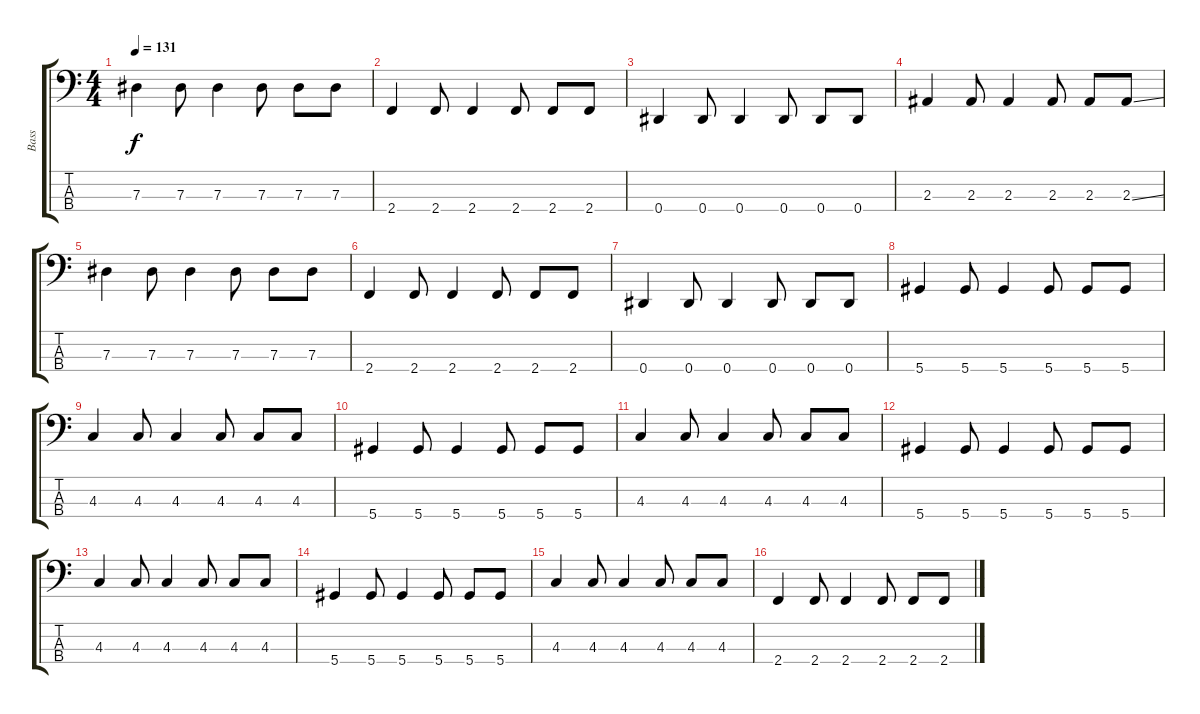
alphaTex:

\track ("Bass" "Bass") {instrument electricbasspick}
\staff {score tabs}
\tuning (Gb2 Db2 Ab1 Eb1) {hide}
\ts (4 4)
\tempo 131
\clef f4
\ks c
7.3.4{dy f} 7.3.8 7.3.4 7.3.8 7.3.8 7.3.8 |
2.4.4 2.4.8 2.4.4 2.4.8 2.4.8 2.4.8 |
0.4.4 0.4.8 0.4.4 0.4.8 0.4.8 0.4.8 |
2.3.4 2.3.8 2.3.4 2.3.8 2.3.8 2.3{ss}.8 |
7.3.4 7.3.8 7.3.4 7.3.8 7.3.8 7.3.8 |
2.4.4 2.4.8 2.4.4 2.4.8 2.4.8 2.4.8 |
0.4.4 0.4.8 0.4.4 0.4.8 0.4.8 0.4.8 |
5.4.4 5.4.8 5.4.4 5.4.8 5.4.8 5.4.8 |
4.3.4 4.3.8 4.3.4 4.3.8 4.3.8 4.3.8 |
5.4.4 5.4.8 5.4.4 5.4.8 5.4.8 5.4.8 |
4.3.4 4.3.8 4.3.4 4.3.8 4.3.8 4.3.8 |
5.4.4 5.4.8 5.4.4 5.4.8 5.4.8 5.4.8 |
4.3.4 4.3.8 4.3.4 4.3.8 4.3.8 4.3.8 |
5.4.4 5.4.8 5.4.4 5.4.8 5.4.8 5.4.8 |
4.3.4 4.3.8 4.3.4 4.3.8 4.3.8 4.3.8 |
2.4.4 2.4.8 2.4.4 2.4.8 2.4.8 2.4.8
